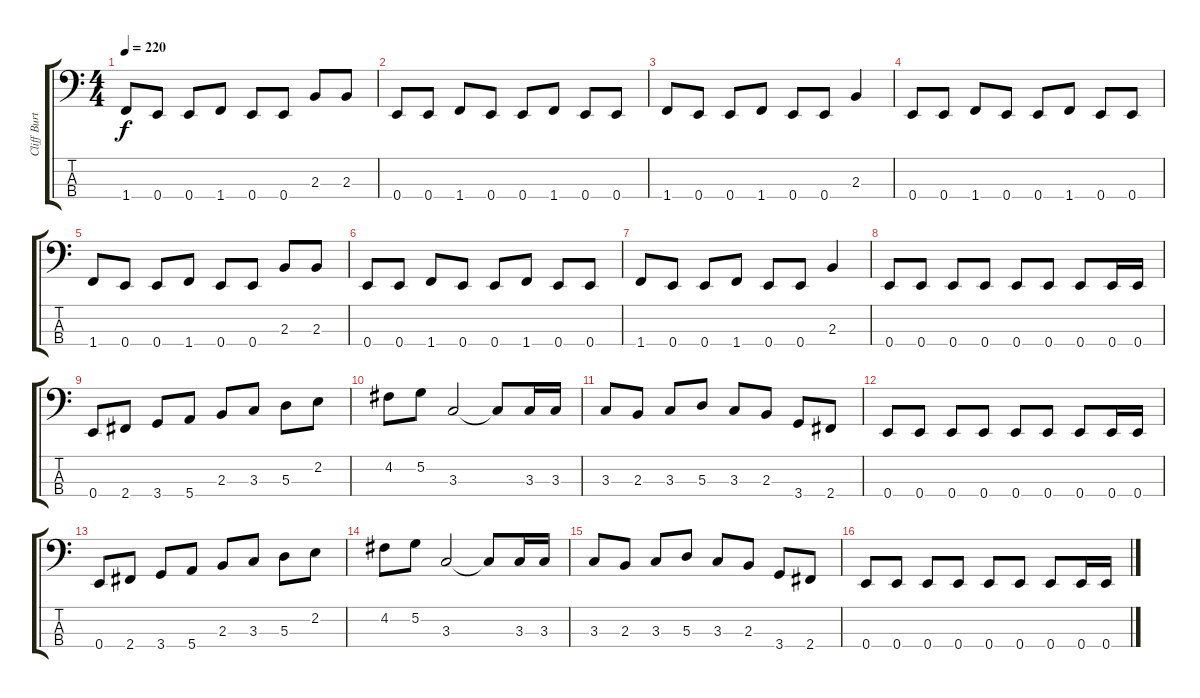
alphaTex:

\track ("Cliff Burtom (Bassguitar)" "Cliff Burt") {instrument electricbassfinger}
\staff {score tabs}
\tuning (G2 D2 A1 E1) {hide}
\ts (4 4)
\tempo 220
\clef f4
\ks c
1.4.8{dy f} 0.4.8 0.4.8 1.4.8 0.4.8 0.4.8 2.3.8 2.3.8 |
0.4.8 0.4.8 1.4.8 0.4.8 0.4.8 1.4.8 0.4.8 0.4.8 |
1.4.8 0.4.8 0.4.8 1.4.8 0.4.8 0.4.8 2.3.4 |
0.4.8 0.4.8 1.4.8 0.4.8 0.4.8 1.4.8 0.4.8 0.4.8 |
1.4.8 0.4.8 0.4.8 1.4.8 0.4.8 0.4.8 2.3.8 2.3.8 |
0.4.8 0.4.8 1.4.8 0.4.8 0.4.8 1.4.8 0.4.8 0.4.8 |
1.4.8 0.4.8 0.4.8 1.4.8 0.4.8 0.4.8 2.3.4 |
0.4.8 0.4.8 0.4.8 0.4.8 0.4.8 0.4.8 0.4.8 0.4.16 0.4.16 |
0.4.8 2.4.8 3.4.8 5.4.8 2.3.8 3.3.8 5.3.8 2.2.8 |
4.2.8 5.2.8 3.3.2 3.3{t}.8 3.3.16 3.3.16 |
3.3.8 2.3.8 3.3.8 5.3.8 3.3.8 2.3.8 3.4.8 2.4.8 |
0.4.8 0.4.8 0.4.8 0.4.8 0.4.8 0.4.8 0.4.8 0.4.16 0.4.16 |
0.4.8 2.4.8 3.4.8 5.4.8 2.3.8 3.3.8 5.3.8 2.2.8 |
4.2.8 5.2.8 3.3.2 3.3{t}.8 3.3.16 3.3.16 |
3.3.8 2.3.8 3.3.8 5.3.8 3.3.8 2.3.8 3.4.8 2.4.8 |
0.4.8 0.4.8 0.4.8 0.4.8 0.4.8 0.4.8 0.4.8 0.4.16 0.4.16
